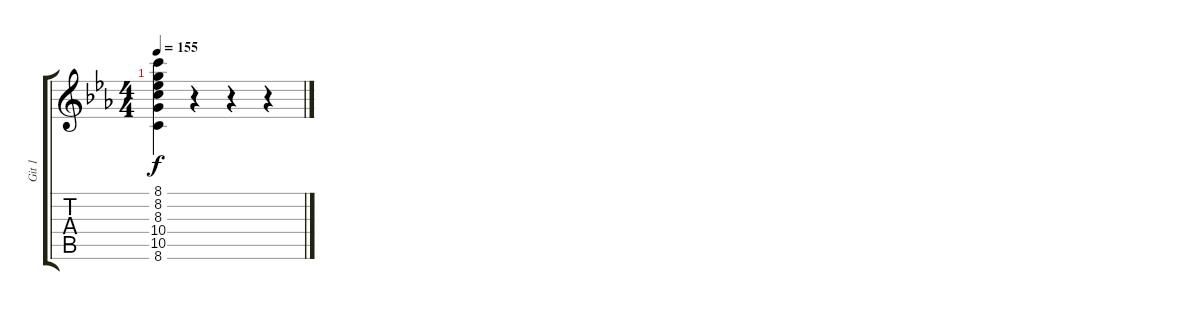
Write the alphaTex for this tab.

\track ("Git 1" "Git 1") {instrument distortionguitar}
\staff {score tabs}
\tuning (E4 B3 G3 D3 A2 E2) {hide}
\ts (4 4)
\tempo 155
\clef g2
\ks eb
(8.1 8.2 8.3 10.4 10.5 8.6).4{dy f} r.4 r.4 r.4
